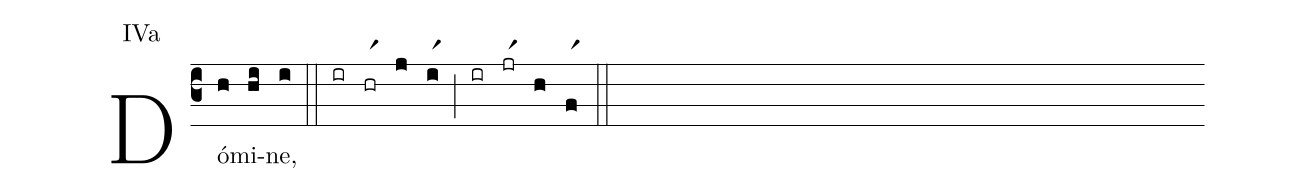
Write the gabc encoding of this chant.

annotation: IVa;
%%
(c3) Dó(h)mi(hi)ne,(i) (::) (ir)(hrr1)(j)(ir1)(;)(ir)(jrr1)(h)(fr1)(::)
